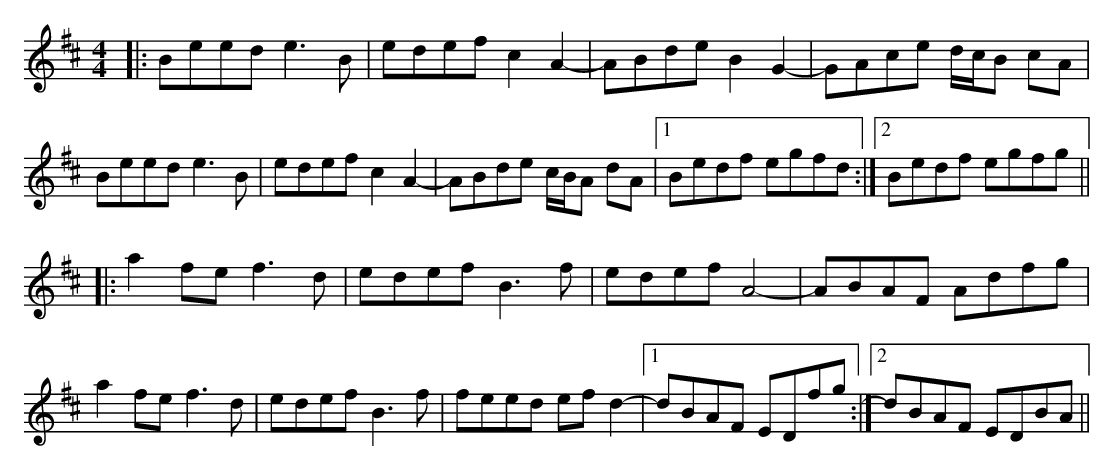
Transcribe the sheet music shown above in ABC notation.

X:1
M:4/4
K:Edor
|:Beed e3B|edef c2A2-|ABde B2G2-|GAce d/2c/2B cA|
Beed e3B|edef c2A2-|ABde c/2B/2A dA|1 Bedf egfd:|2 Bedf egfg||
|:a2fe f3d|edef B3f|edef A4-|ABAF Adfg|
a2fe f3d|edef B3f|feed efd2-|1 dBAF EDfg:|2 dBAF EDBA||
